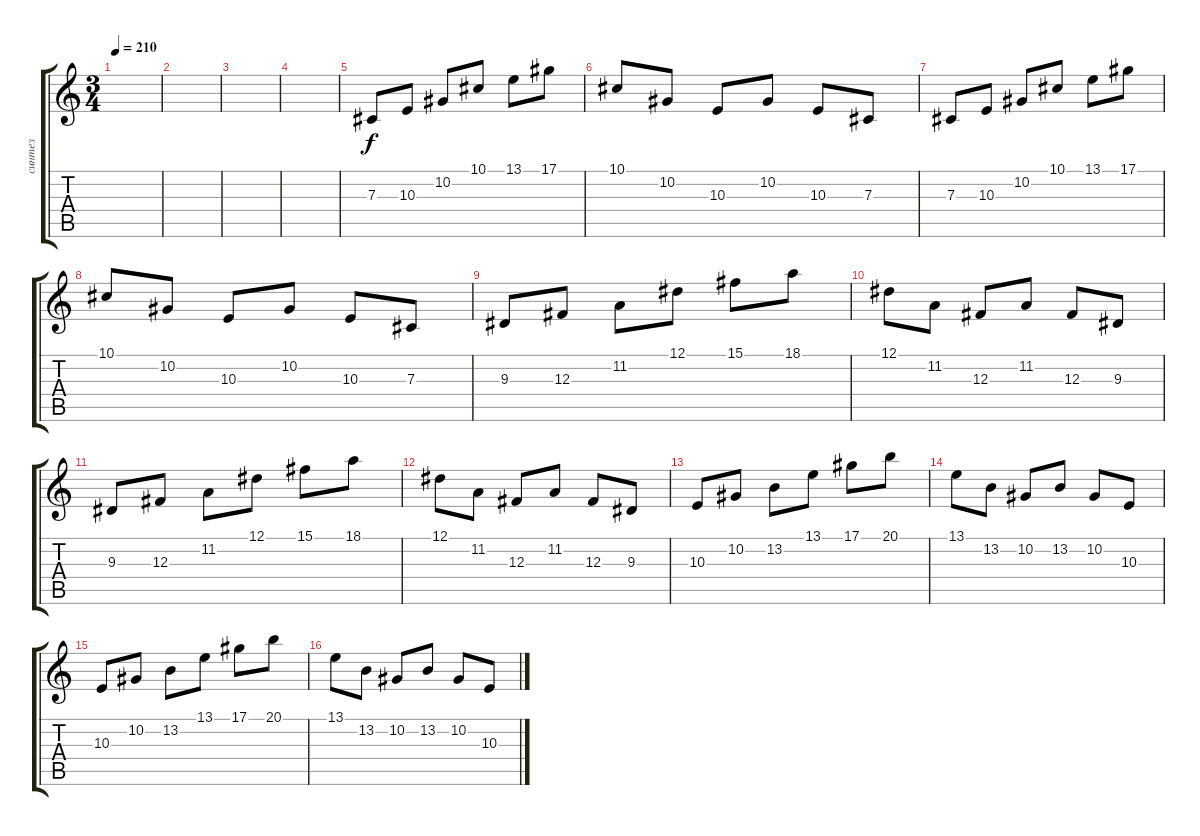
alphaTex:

\track ("синтез" "синтез") {instrument stringensemble1}
\staff {score tabs}
\tuning (Eb4 Bb3 Gb3 Db3 Ab2 Eb2) {hide}
\ts (3 4)
\tempo 210
\clef g2
\ks c
|
|
|
|
7.3.8 10.3.8 10.2.8 10.1.8 13.1.8 17.1.8 |
10.1.8 10.2.8 10.3.8 10.2.8 10.3.8 7.3.8 |
7.3.8 10.3.8 10.2.8 10.1.8 13.1.8 17.1.8 |
10.1.8 10.2.8 10.3.8 10.2.8 10.3.8 7.3.8 |
9.3.8 12.3.8 11.2.8 12.1.8 15.1.8 18.1.8 |
12.1.8 11.2.8 12.3.8 11.2.8 12.3.8 9.3.8 |
9.3.8 12.3.8 11.2.8 12.1.8 15.1.8 18.1.8 |
12.1.8 11.2.8 12.3.8 11.2.8 12.3.8 9.3.8 |
10.3.8 10.2.8 13.2.8 13.1.8 17.1.8 20.1.8 |
13.1.8 13.2.8 10.2.8 13.2.8 10.2.8 10.3.8 |
10.3.8 10.2.8 13.2.8 13.1.8 17.1.8 20.1.8 |
13.1.8 13.2.8 10.2.8 13.2.8 10.2.8 10.3.8
